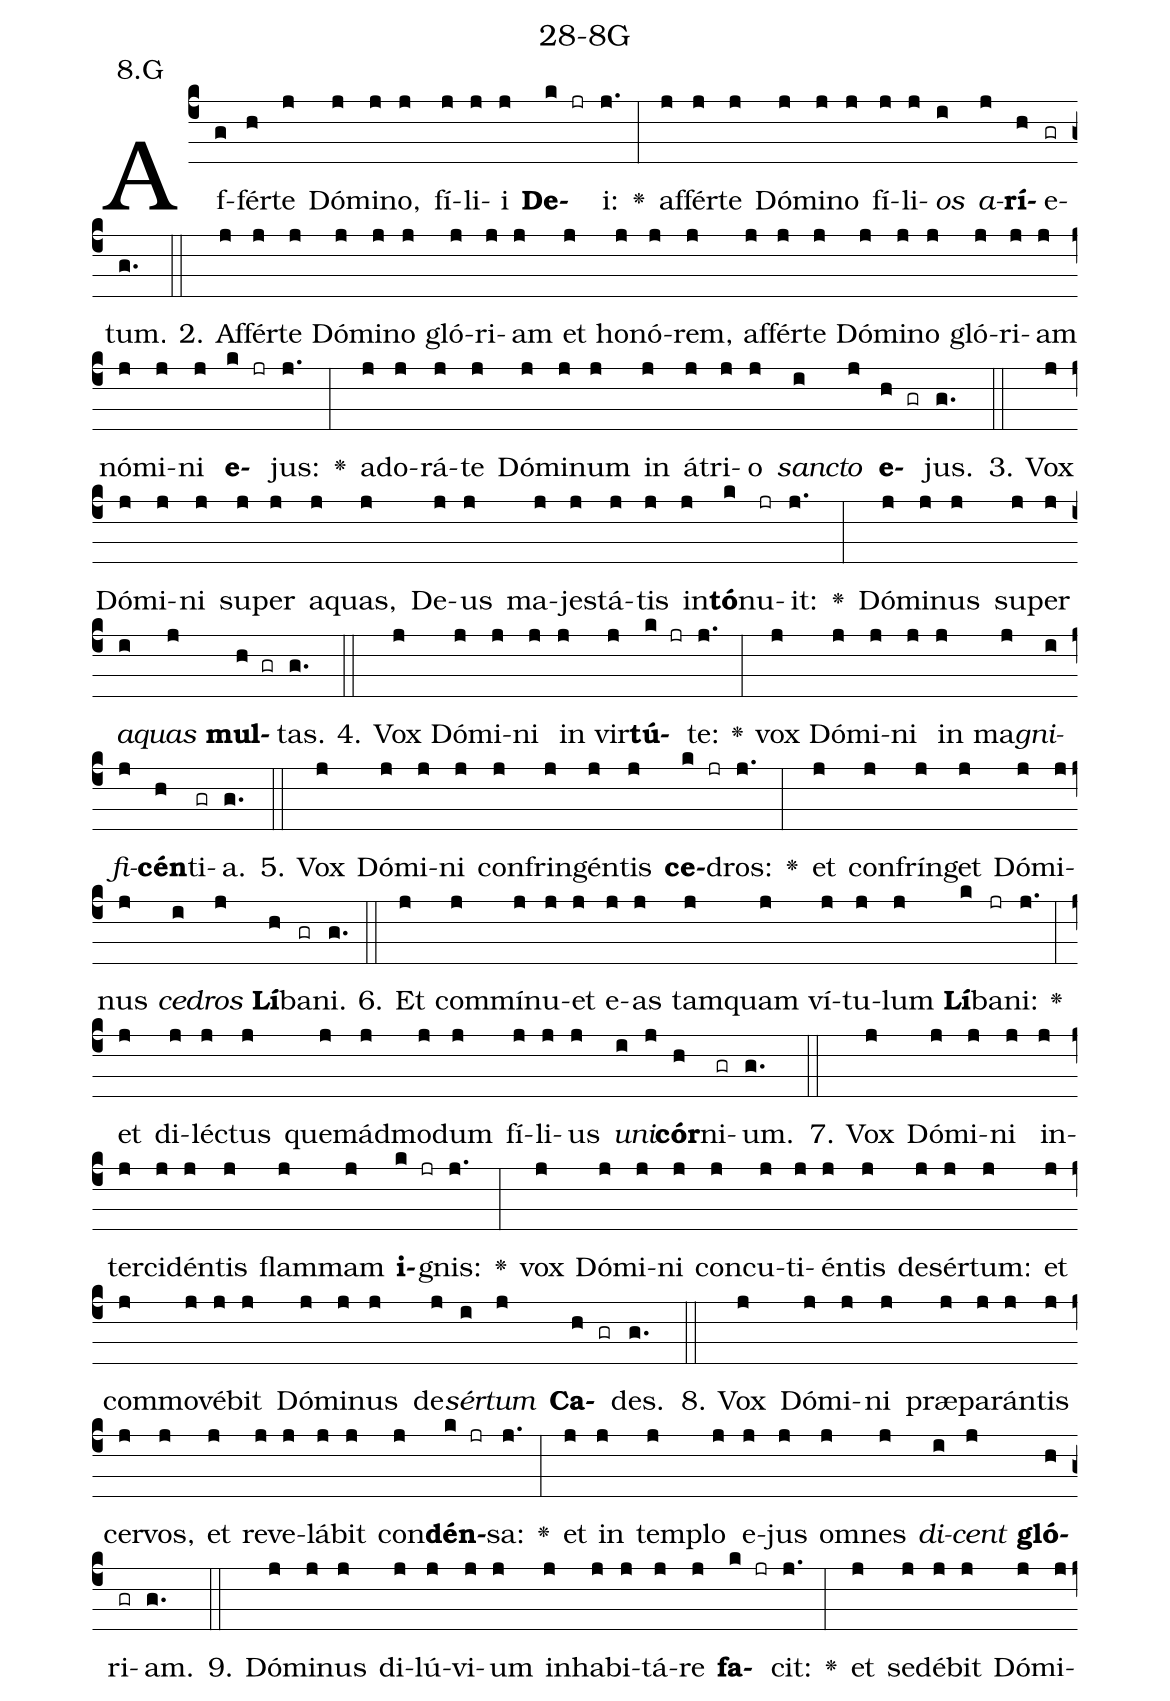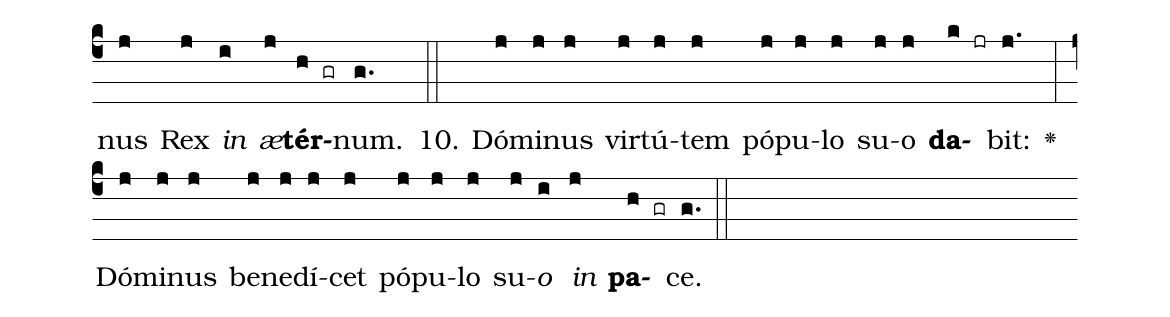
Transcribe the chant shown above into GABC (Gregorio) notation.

name: 28-8G;
annotation: 8.G;
%%
(c4)Af(g)fér(h)te(j) Dó(j)mi(j)no,(j) fí(j)li(j)i(j) <b>De</b>(k jr)i:(j.) <v>\greheightstar</v>(:) af(j)fér(j)te(j) Dó(j)mi(j)no(j) fí(j)li(j)<i>os</i>(i) <i>a</i>(j)<b>rí</b>(h)e(gr)tum.(g.) (::)
2. Af(j)fér(j)te(j) Dó(j)mi(j)no(j) gló(j)ri(j)am(j) et(j) ho(j)nó(j)rem,(j) af(j)fér(j)te(j) Dó(j)mi(j)no(j) gló(j)ri(j)am(j) nó(j)mi(j)ni(j) <b>e</b>(k jr)jus:(j.) <v>\greheightstar</v>(:) ad(j)o(j)rá(j)te(j) Dó(j)mi(j)num(j) in(j) á(j)tri(j)o(j) <i>sanc</i>(i)<i>to</i>(j) <b>e</b>(h gr)jus.(g.) (::)
3. Vox(j) Dó(j)mi(j)ni(j) su(j)per(j) a(j)quas,(j) De(j)us(j) ma(j)jes(j)tá(j)tis(j) in(j)<b>tó</b>(k)nu(jr)it:(j.) <v>\greheightstar</v>(:) Dó(j)mi(j)nus(j) su(j)per(j) <i>a</i>(i)<i>quas</i>(j) <b>mul</b>(h gr)tas.(g.) (::)
4. Vox(j) Dó(j)mi(j)ni(j) in(j) vir(j)<b>tú</b>(k jr)te:(j.) <v>\greheightstar</v>(:) vox(j) Dó(j)mi(j)ni(j) in(j) ma(j)<i>gni</i>(i)<i>fi</i>(j)<b>cén</b>(h)ti(gr)a.(g.) (::)
5. Vox(j) Dó(j)mi(j)ni(j) con(j)frin(j)gén(j)tis(j) <b>ce</b>(k jr)dros:(j.) <v>\greheightstar</v>(:) et(j) con(j)frín(j)get(j) Dó(j)mi(j)nus(j) <i>ce</i>(i)<i>dros</i>(j) <b>Lí</b>(h)ba(gr)ni.(g.) (::)
6. Et(j) com(j)mí(j)nu(j)et(j) e(j)as(j) tam(j)quam(j) ví(j)tu(j)lum(j) <b>Lí</b>(k)ba(jr)ni:(j.) <v>\greheightstar</v>(:) et(j) di(j)léc(j)tus(j) quem(j)ád(j)mo(j)dum(j) fí(j)li(j)us(j) <i>u</i>(i)<i>ni</i>(j)<b>cór</b>(h)ni(gr)um.(g.) (::)
7. Vox(j) Dó(j)mi(j)ni(j) in(j)ter(j)ci(j)dén(j)tis(j) flam(j)mam(j) <b>i</b>(k jr)gnis:(j.) <v>\greheightstar</v>(:) vox(j) Dó(j)mi(j)ni(j) con(j)cu(j)ti(j)én(j)tis(j) de(j)sér(j)tum:(j) et(j) com(j)mo(j)vé(j)bit(j) Dó(j)mi(j)nus(j) de(j)<i>sér</i>(i)<i>tum</i>(j) <b>Ca</b>(h gr)des.(g.) (::)
8. Vox(j) Dó(j)mi(j)ni(j) præ(j)pa(j)rán(j)tis(j) cer(j)vos,(j) et(j) re(j)ve(j)lá(j)bit(j) con(j)<b>dén</b>(k jr)sa:(j.) <v>\greheightstar</v>(:) et(j) in(j) tem(j)plo(j) e(j)jus(j) om(j)nes(j) <i>di</i>(i)<i>cent</i>(j) <b>gló</b>(h)ri(gr)am.(g.) (::)
9. Dó(j)mi(j)nus(j) di(j)lú(j)vi(j)um(j) in(j)ha(j)bi(j)tá(j)re(j) <b>fa</b>(k jr)cit:(j.) <v>\greheightstar</v>(:) et(j) se(j)dé(j)bit(j) Dó(j)mi(j)nus(j) Rex(j) <i>in</i>(i) <i>æ</i>(j)<b>tér</b>(h gr)num.(g.) (::)
10. Dó(j)mi(j)nus(j) vir(j)tú(j)tem(j) pó(j)pu(j)lo(j) su(j)o(j) <b>da</b>(k jr)bit:(j.) <v>\greheightstar</v>(:) Dó(j)mi(j)nus(j) be(j)ne(j)dí(j)cet(j) pó(j)pu(j)lo(j) su(j)<i>o</i>(i) <i>in</i>(j) <b>pa</b>(h gr)ce.(g.) (::)
